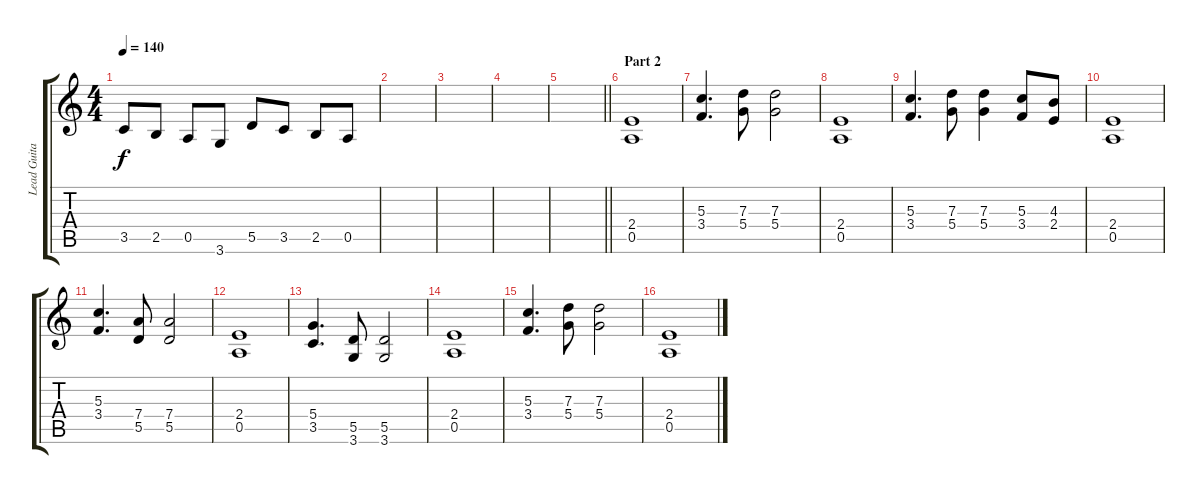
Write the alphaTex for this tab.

\track ("Lead Guitar" "Lead Guita") {instrument distortionguitar}
\staff {score tabs}
\tuning (E4 B3 G3 D3 A2 E2) {hide}
\ts (4 4)
\tempo 140
\clef g2
\ks c
3.5.8{dy f} 2.5.8 0.5.8 3.6.8 5.5.8 3.5.8 2.5.8 0.5.8 |
|
|
|
\barLineRight lightlight
|
\section ("" "Part 2")
(2.4 0.5).1{volume 13} |
(5.3 3.4).4{d} (7.3 5.4).8 (7.3 5.4).2 |
(2.4 0.5).1 |
(5.3 3.4).4{d} (7.3 5.4).8 (7.3 5.4).4 (5.3 3.4).8 (4.3 2.4).8 |
(2.4 0.5).1 |
(5.3 3.4).4{d} (7.4 5.5).8 (7.4 5.5).2 |
(2.4 0.5).1 |
(5.4 3.5).4{d} (5.5 3.6).8 (5.5 3.6).2 |
(2.4 0.5).1 |
(5.3 3.4).4{d} (7.3 5.4).8 (7.3 5.4).2 |
(2.4 0.5).1
